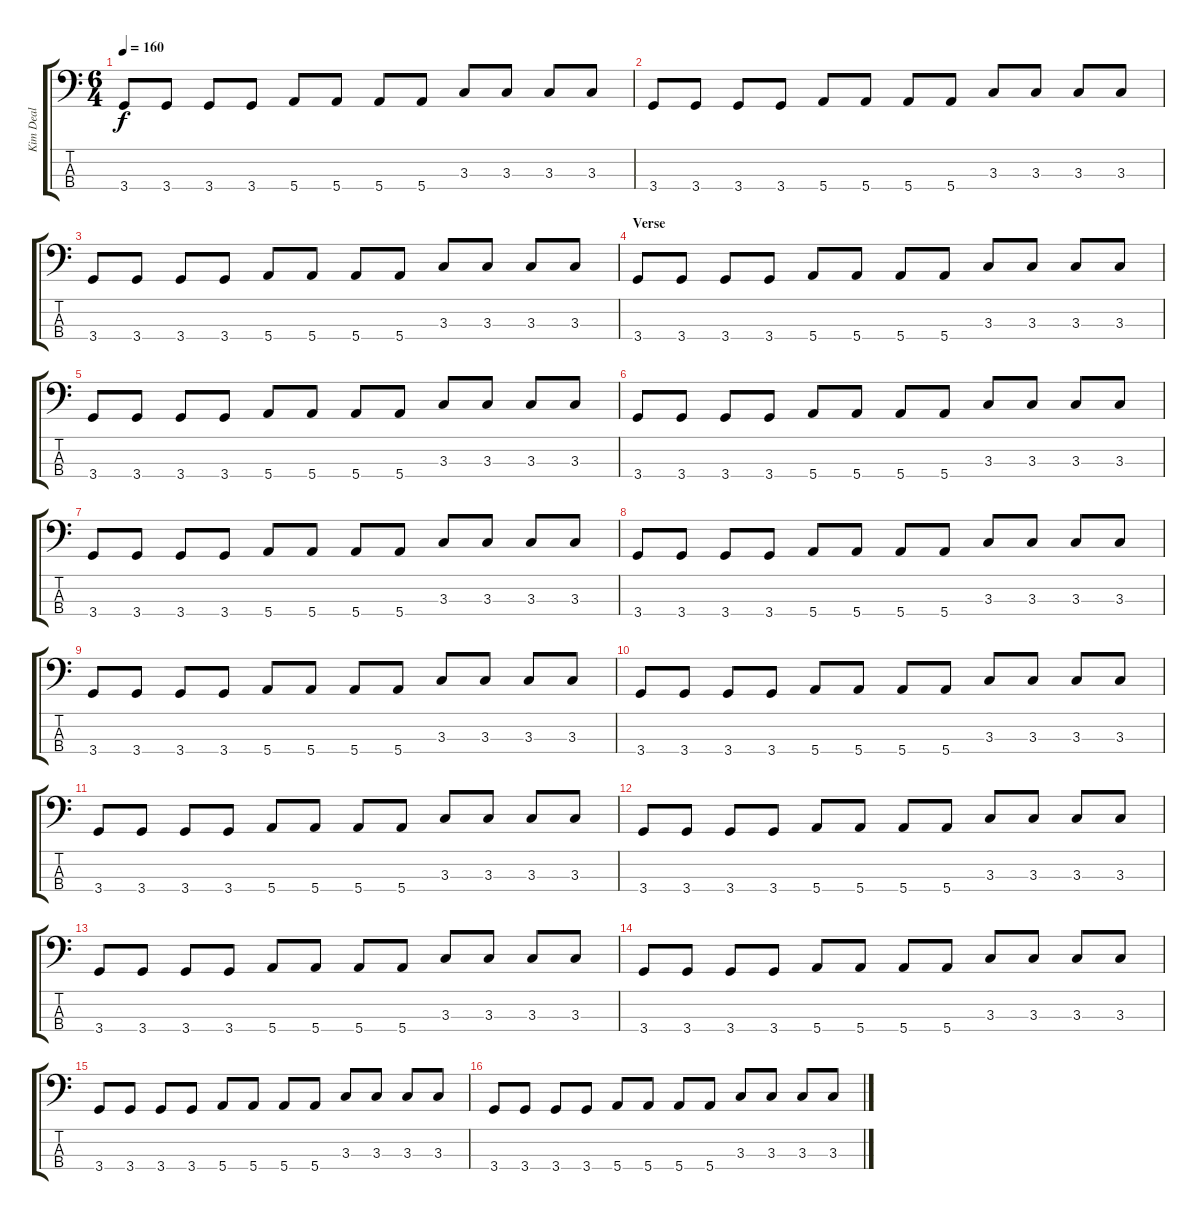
\track ("Kim Deal" "Kim Deal") {instrument electricbasspick}
\staff {score tabs}
\tuning (G2 D2 A1 E1) {hide}
\ts (6 4)
\tempo 160
\clef f4
\ks c
3.4.8{dy f} 3.4.8 3.4.8 3.4.8 5.4.8 5.4.8 5.4.8 5.4.8 3.3.8 3.3.8 3.3.8 3.3.8 |
3.4.8 3.4.8 3.4.8 3.4.8 5.4.8 5.4.8 5.4.8 5.4.8 3.3.8 3.3.8 3.3.8 3.3.8 |
3.4.8 3.4.8 3.4.8 3.4.8 5.4.8 5.4.8 5.4.8 5.4.8 3.3.8 3.3.8 3.3.8 3.3.8 |
\section ("" "Verse")
3.4.8 3.4.8 3.4.8 3.4.8 5.4.8 5.4.8 5.4.8 5.4.8 3.3.8 3.3.8 3.3.8 3.3.8 |
3.4.8 3.4.8 3.4.8 3.4.8 5.4.8 5.4.8 5.4.8 5.4.8 3.3.8 3.3.8 3.3.8 3.3.8 |
3.4.8 3.4.8 3.4.8 3.4.8 5.4.8 5.4.8 5.4.8 5.4.8 3.3.8 3.3.8 3.3.8 3.3.8 |
3.4.8 3.4.8 3.4.8 3.4.8 5.4.8 5.4.8 5.4.8 5.4.8 3.3.8 3.3.8 3.3.8 3.3.8 |
3.4.8 3.4.8 3.4.8 3.4.8 5.4.8 5.4.8 5.4.8 5.4.8 3.3.8 3.3.8 3.3.8 3.3.8 |
3.4.8 3.4.8 3.4.8 3.4.8 5.4.8 5.4.8 5.4.8 5.4.8 3.3.8 3.3.8 3.3.8 3.3.8 |
3.4.8 3.4.8 3.4.8 3.4.8 5.4.8 5.4.8 5.4.8 5.4.8 3.3.8 3.3.8 3.3.8 3.3.8 |
3.4.8 3.4.8 3.4.8 3.4.8 5.4.8 5.4.8 5.4.8 5.4.8 3.3.8 3.3.8 3.3.8 3.3.8 |
3.4.8 3.4.8 3.4.8 3.4.8 5.4.8 5.4.8 5.4.8 5.4.8 3.3.8 3.3.8 3.3.8 3.3.8 |
\section ("" "")
3.4.8 3.4.8 3.4.8 3.4.8 5.4.8 5.4.8 5.4.8 5.4.8 3.3.8 3.3.8 3.3.8 3.3.8 |
3.4.8 3.4.8 3.4.8 3.4.8 5.4.8 5.4.8 5.4.8 5.4.8 3.3.8 3.3.8 3.3.8 3.3.8 |
3.4.8 3.4.8 3.4.8 3.4.8 5.4.8 5.4.8 5.4.8 5.4.8 3.3.8 3.3.8 3.3.8 3.3.8 |
3.4.8 3.4.8 3.4.8 3.4.8 5.4.8 5.4.8 5.4.8 5.4.8 3.3.8 3.3.8 3.3.8 3.3.8
